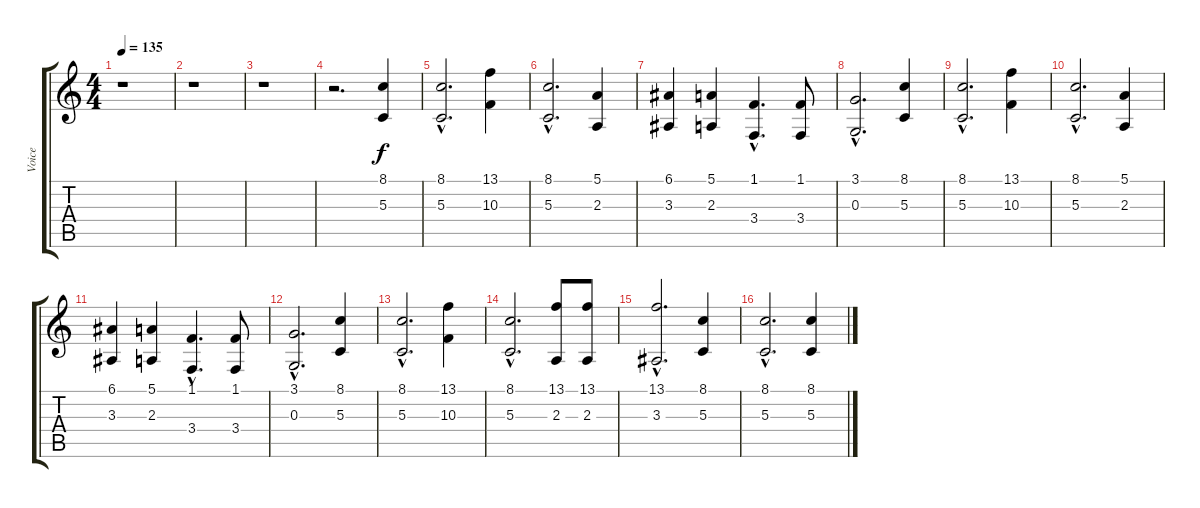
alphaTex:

\track ("Voice" "Voice") {instrument voiceoohs}
\staff {score tabs}
\tuning (E4 B3 G3 D3 A2 E2) {hide}
\ts (4 4)
\tempo 135
\clef g2
\ks c
r.1{dy f instrument voiceoohs} |
r.1 |
r.1 |
r.2{d} (8.1 5.3).4 |
(8.1{hac} 5.3{hac}).2{d} (13.1 10.3).4 |
(8.1{hac} 5.3{hac}).2{d} (5.1 2.3).4 |
(6.1 3.3).4 (5.1 2.3).4 (1.1{hac} 3.4{hac}).4{d} (1.1 3.4).8 |
(3.1{hac} 0.3{hac}).2{d} (8.1 5.3).4 |
(8.1{hac} 5.3{hac}).2{d} (13.1 10.3).4 |
(8.1{hac} 5.3{hac}).2{d} (5.1 2.3).4 |
(6.1 3.3).4 (5.1 2.3).4 (1.1{hac} 3.4{hac}).4{d} (1.1 3.4).8 |
(3.1{hac} 0.3{hac}).2{d} (8.1 5.3).4 |
(8.1{hac} 5.3{hac}).2{d} (13.1 10.3).4 |
(8.1{hac} 5.3{hac}).2{d} (13.1 2.3).8 (13.1 2.3).8 |
(13.1{hac} 3.3{hac}).2{d} (8.1 5.3).4 |
(8.1{hac} 5.3{hac}).2{d} (8.1 5.3).4
